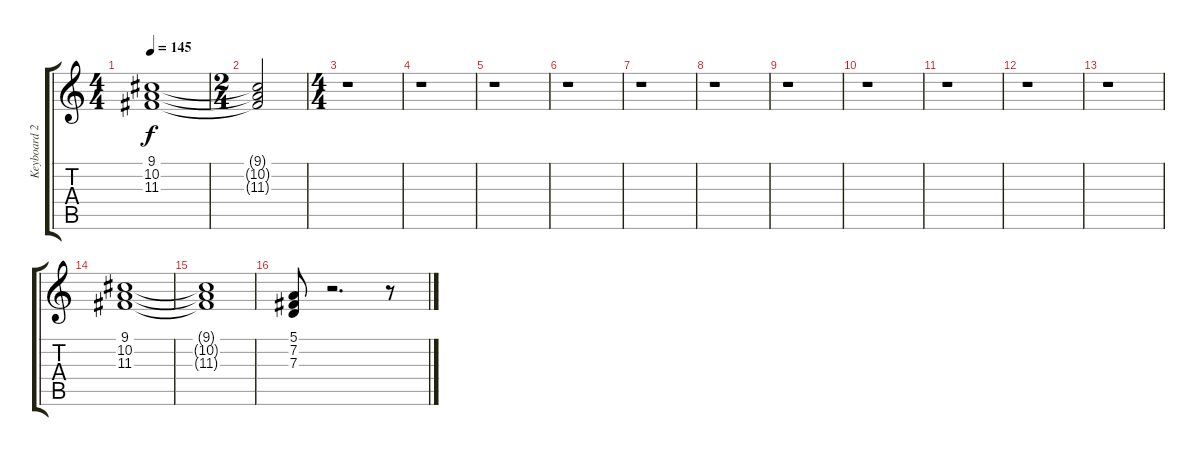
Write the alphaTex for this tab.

\track ("Keyboard 2." "Keyboard 2") {instrument choiraahs}
\staff {score tabs}
\tuning (E4 B3 G3 D3 A2 E2) {hide}
\ts (4 4)
\tempo 145
\clef g2
\ks c
(9.1 10.2 11.3).1{dy f} |
\ts (2 4)
(9.1{t} 10.2{t} 11.3{t}).2 |
\ts (4 4)
r.1 |
r.1 |
r.1 |
r.1 |
r.1 |
r.1 |
r.1 |
r.1 |
r.1 |
r.1 |
r.1 |
(9.1 10.2 11.3).1 |
(9.1{t} 10.2{t} 11.3{t}).1 |
(5.1 7.2 7.3).8 r.2{d} r.8
